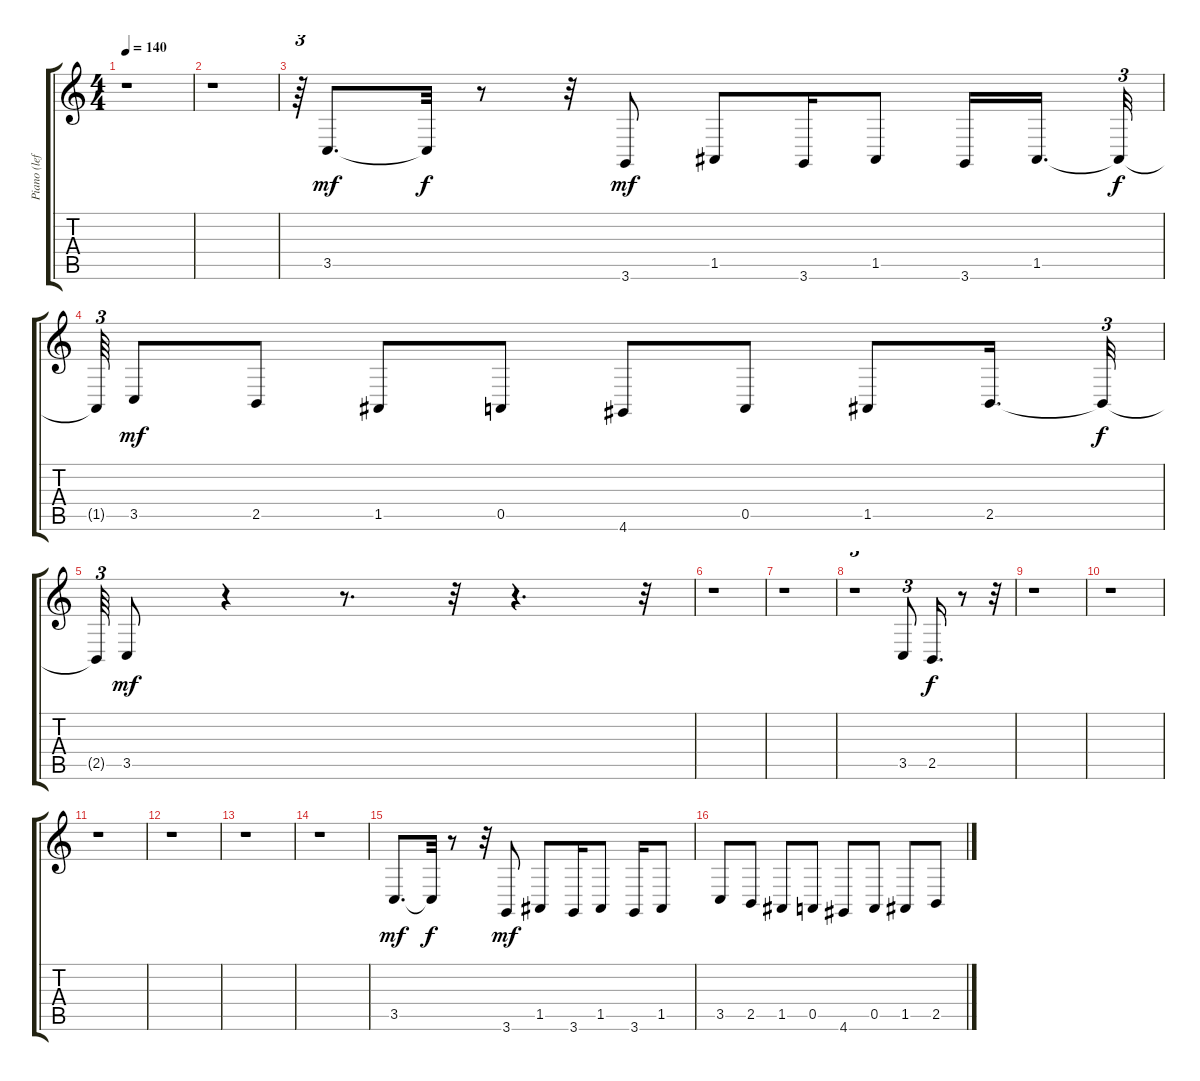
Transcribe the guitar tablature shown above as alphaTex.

\track ("Piano (left)" "Piano (lef") {instrument honkytonkpiano}
\staff {score tabs}
\tuning (E4 B3 G3 D3 A2 E2) {hide}
\ts (4 4)
\tempo 140
\clef g2
\ks c
r.1{dy f} |
r.1 |
r.64{tu (3 2)} 3.5.8{d dy mf} 3.5{t}.32{dy f} r.8 r.32 3.6.8{dy mf} 1.5.8 3.6.16 1.5.8 3.6.16 1.5.16{d} 1.5{t}.32{tu (3 2) dy f} |
1.5{t}.64{tu (3 2)} 3.5.8{dy mf} 2.5.8 1.5.8 0.5.8 4.6.8 0.5.8 1.5.8 2.5.16{d} 2.5{t}.32{tu (3 2) dy f} |
2.5{t}.64{tu (3 2)} 3.5.8{dy mf} r.4 r.8{d} r.32 r.4{d} r.32{tu (3 2)} |
r.1 |
r.1 |
r.1{tu (3 2)} 3.5.8{tu (3 2)} 2.5.16{d dy f} r.8 r.32 |
r.1 |
r.1 |
r.1 |
r.1 |
r.1 |
r.1 |
3.5.8{d dy mf} 3.5{t}.32{dy f} r.8 r.32 3.6.8{dy mf} 1.5.8 3.6.16 1.5.8 3.6.16 1.5.8 |
3.5.8 2.5.8 1.5.8 0.5.8 4.6.8 0.5.8 1.5.8 2.5.8
